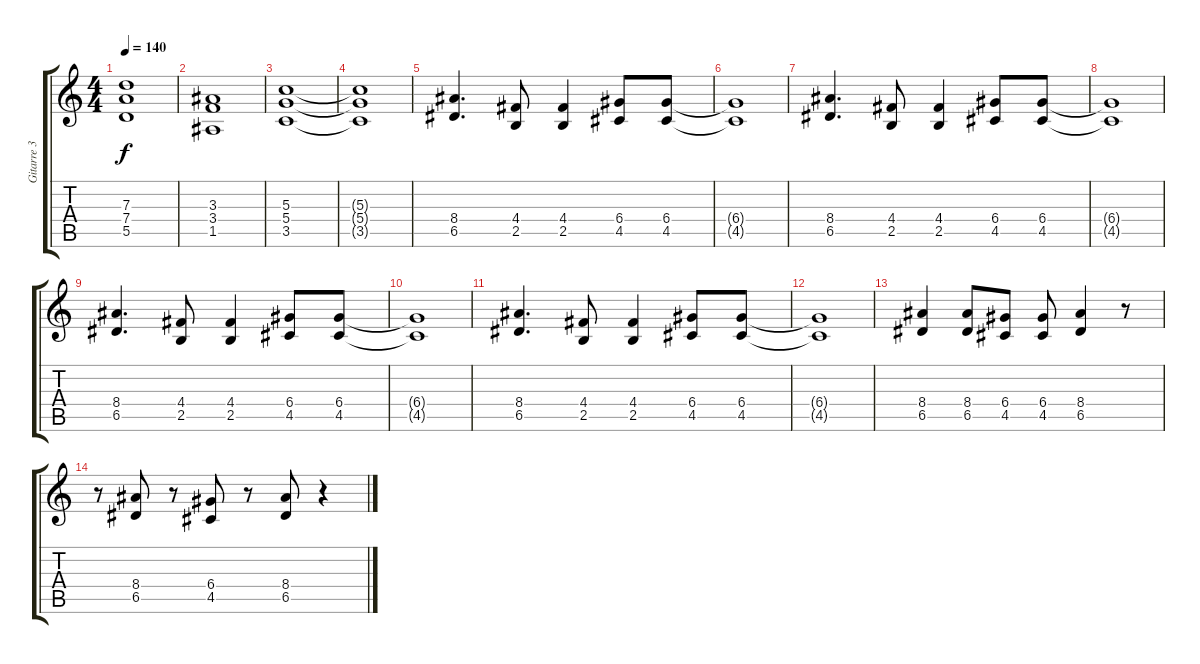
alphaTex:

\track ("Gitarre 3" "Gitarre 3") {instrument overdrivenguitar}
\staff {score tabs}
\tuning (E4 B3 G3 D3 A2 E2) {hide}
\ts (4 4)
\tempo 140
\clef g2
\ks c
(7.3 7.4 5.5).1{dy f} |
(3.3 3.4 1.5).1 |
(5.3 5.4 3.5).1 |
(5.3{t} 5.4{t} 3.5{t}).1 |
(8.4 6.5).4{d} (4.4 2.5).8 (4.4 2.5).4 (6.4 4.5).8 (6.4 4.5).8 |
(6.4{t} 4.5{t}).1 |
(8.4 6.5).4{d} (4.4 2.5).8 (4.4 2.5).4 (6.4 4.5).8 (6.4 4.5).8 |
(6.4{t} 4.5{t}).1 |
(8.4 6.5).4{d} (4.4 2.5).8 (4.4 2.5).4 (6.4 4.5).8 (6.4 4.5).8 |
(6.4{t} 4.5{t}).1 |
(8.4 6.5).4{d} (4.4 2.5).8 (4.4 2.5).4 (6.4 4.5).8 (6.4 4.5).8 |
(6.4{t} 4.5{t}).1 |
(8.4 6.5).4 (8.4 6.5).8 (6.4 4.5).8 (6.4 4.5).8 (8.4 6.5).4 r.8 |
r.8 (8.4 6.5).8 r.8 (6.4 4.5).8 r.8 (8.4 6.5).8 r.4
